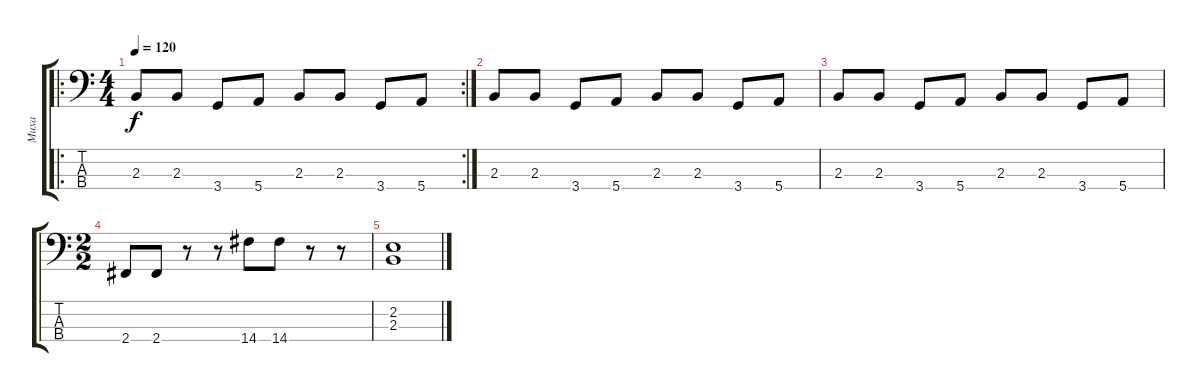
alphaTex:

\track ("Миха" "Миха") {solo instrument electricbassfinger}
\staff {score tabs}
\tuning (G2 D2 A1 E1) {hide}
\ro
\rc 2
\ts (4 4)
\tempo 120
\clef f4
\ks c
2.3.8{dy f} 2.3.8 3.4.8 5.4.8 2.3.8 2.3.8 3.4.8 5.4.8 |
2.3.8 2.3.8 3.4.8 5.4.8 2.3.8 2.3.8 3.4.8 5.4.8 |
2.3.8 2.3.8 3.4.8 5.4.8 2.3.8 2.3.8 3.4.8 5.4.8 |
\ts (2 2)
2.4.8 2.4.8 r.8 r.8 14.4.8 14.4.8 r.8 r.8 |
(2.2 2.3).1
